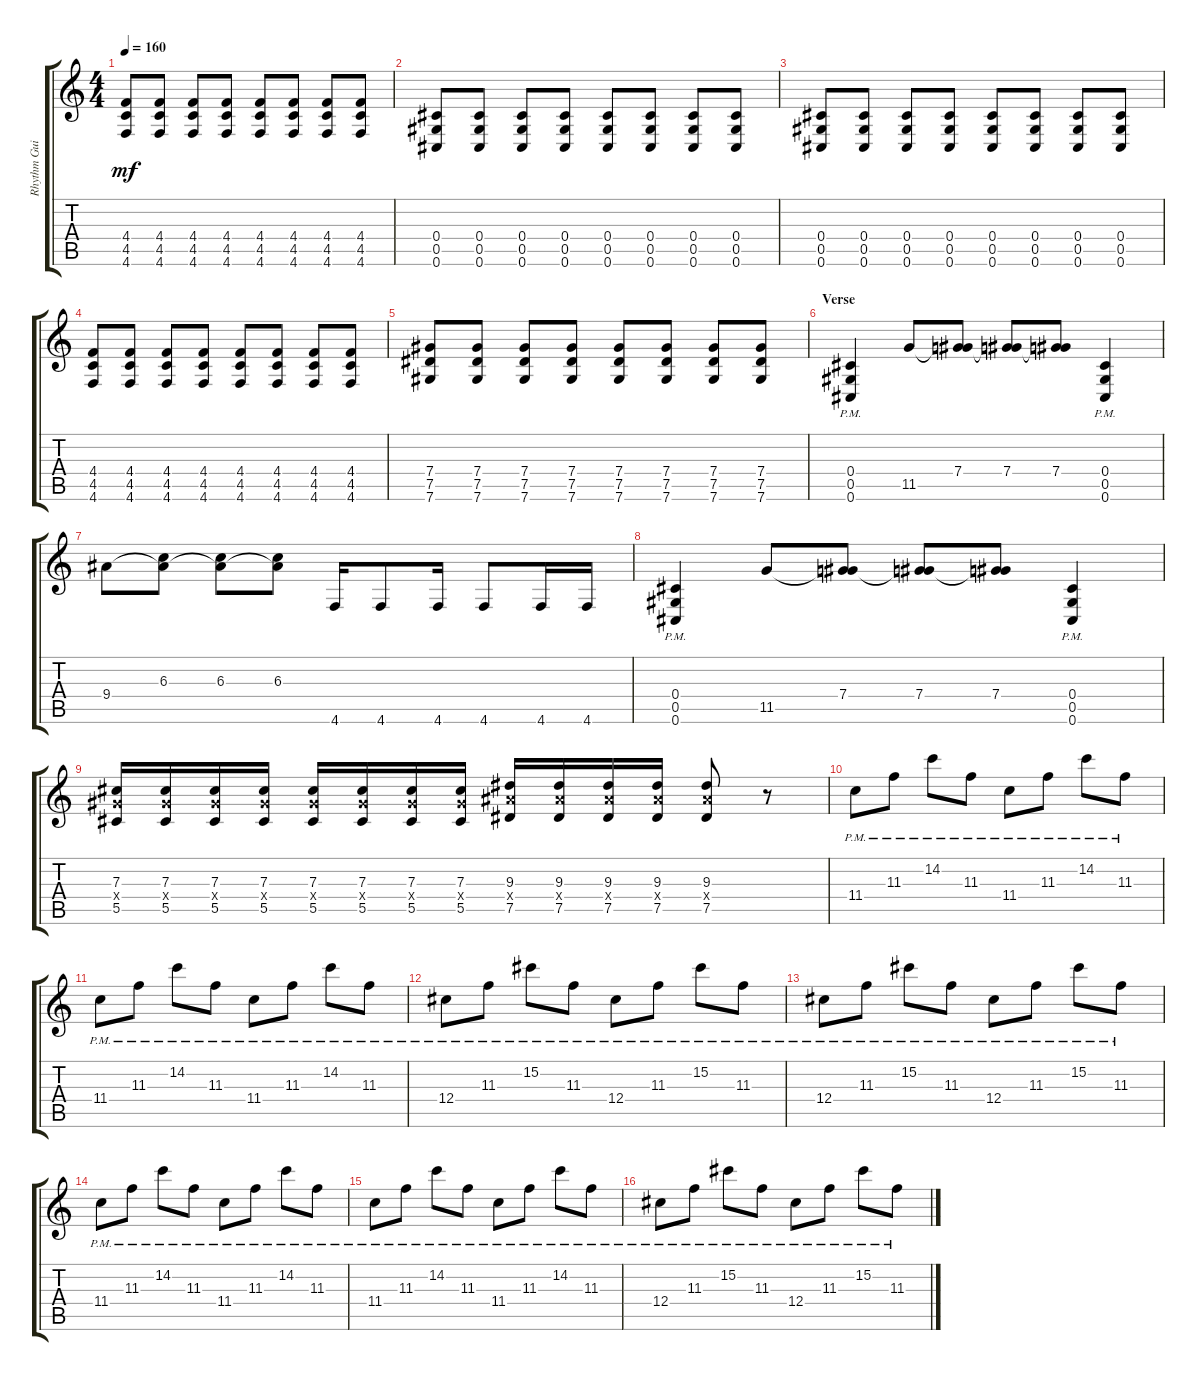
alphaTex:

\track ("Rhythm Guitar" "Rhythm Gui") {instrument distortionguitar}
\staff {score tabs}
\tuning (Eb4 Bb3 Gb3 Db3 Ab2 Db2) {hide}
\ts (4 4)
\tempo 160
\clef g2
\ks c
(4.4 4.5 4.6).8{dy mf} (4.4 4.5 4.6).8 (4.4 4.5 4.6).8 (4.4 4.5 4.6).8 (4.4 4.5 4.6).8 (4.4 4.5 4.6).8 (4.4 4.5 4.6).8 (4.4 4.5 4.6).8 |
(0.4 0.5 0.6).8 (0.4 0.5 0.6).8 (0.4 0.5 0.6).8 (0.4 0.5 0.6).8 (0.4 0.5 0.6).8 (0.4 0.5 0.6).8 (0.4 0.5 0.6).8 (0.4 0.5 0.6).8 |
(0.4 0.5 0.6).8 (0.4 0.5 0.6).8 (0.4 0.5 0.6).8 (0.4 0.5 0.6).8 (0.4 0.5 0.6).8 (0.4 0.5 0.6).8 (0.4 0.5 0.6).8 (0.4 0.5 0.6).8 |
(4.4 4.5 4.6).8 (4.4 4.5 4.6).8 (4.4 4.5 4.6).8 (4.4 4.5 4.6).8 (4.4 4.5 4.6).8 (4.4 4.5 4.6).8 (4.4 4.5 4.6).8 (4.4 4.5 4.6).8 |
(7.4 7.5 7.6).8 (7.4 7.5 7.6).8 (7.4 7.5 7.6).8 (7.4 7.5 7.6).8 (7.4 7.5 7.6).8 (7.4 7.5 7.6).8 (7.4 7.5 7.6).8 (7.4 7.5 7.6).8 |
\section ("" "Verse")
(0.4{pm} 0.5{pm} 0.6{pm}).4 11.5.8 (7.4 11.5{t}).8 (7.4 11.5{t}).8 (7.4 11.5{t}).8 (0.4{pm} 0.5{pm} 0.6{pm}).4 |
9.4.8 (6.3 9.4{t}).8 (6.3 9.4{t}).8 (6.3 9.4{t}).8 4.6.16 4.6.8 4.6.16 4.6.8 4.6.16 4.6.16 |
(0.4{pm} 0.5{pm} 0.6{pm}).4 11.5.8 (7.4 11.5{t}).8 (7.4 11.5{t}).8 (7.4 11.5{t}).8 (0.4{pm} 0.5{pm} 0.6{pm}).4 |
(7.3 7.4{x} 5.5).16 (7.3 7.4{x} 5.5).16 (7.3 7.4{x} 5.5).16 (7.3 7.4{x} 5.5).16 (7.3 7.4{x} 5.5).16 (7.3 7.4{x} 5.5).16 (7.3 7.4{x} 5.5).16 (7.3 7.4{x} 5.5).16 (9.3 9.4{x} 7.5).16 (9.3 9.4{x} 7.5).16 (9.3 9.4{x} 7.5).16 (9.3 9.4{x} 7.5).16 (9.3 9.4{x} 7.5).8 r.8 |
11.4{pm}.8 11.3{pm}.8 14.2{pm}.8 11.3{pm}.8 11.4{pm}.8 11.3{pm}.8 14.2{pm}.8 11.3{pm}.8 |
11.4{pm}.8 11.3{pm}.8 14.2{pm}.8 11.3{pm}.8 11.4{pm}.8 11.3{pm}.8 14.2{pm}.8 11.3{pm}.8 |
12.4{pm}.8 11.3{pm}.8 15.2{pm}.8 11.3{pm}.8 12.4{pm}.8 11.3{pm}.8 15.2{pm}.8 11.3{pm}.8 |
12.4{pm}.8 11.3{pm}.8 15.2{pm}.8 11.3{pm}.8 12.4{pm}.8 11.3{pm}.8 15.2{pm}.8 11.3{pm}.8 |
11.4{pm}.8 11.3{pm}.8 14.2{pm}.8 11.3{pm}.8 11.4{pm}.8 11.3{pm}.8 14.2{pm}.8 11.3{pm}.8 |
11.4{pm}.8 11.3{pm}.8 14.2{pm}.8 11.3{pm}.8 11.4{pm}.8 11.3{pm}.8 14.2{pm}.8 11.3{pm}.8 |
12.4{pm}.8 11.3{pm}.8 15.2{pm}.8 11.3{pm}.8 12.4{pm}.8 11.3{pm}.8 15.2{pm}.8 11.3{pm}.8
